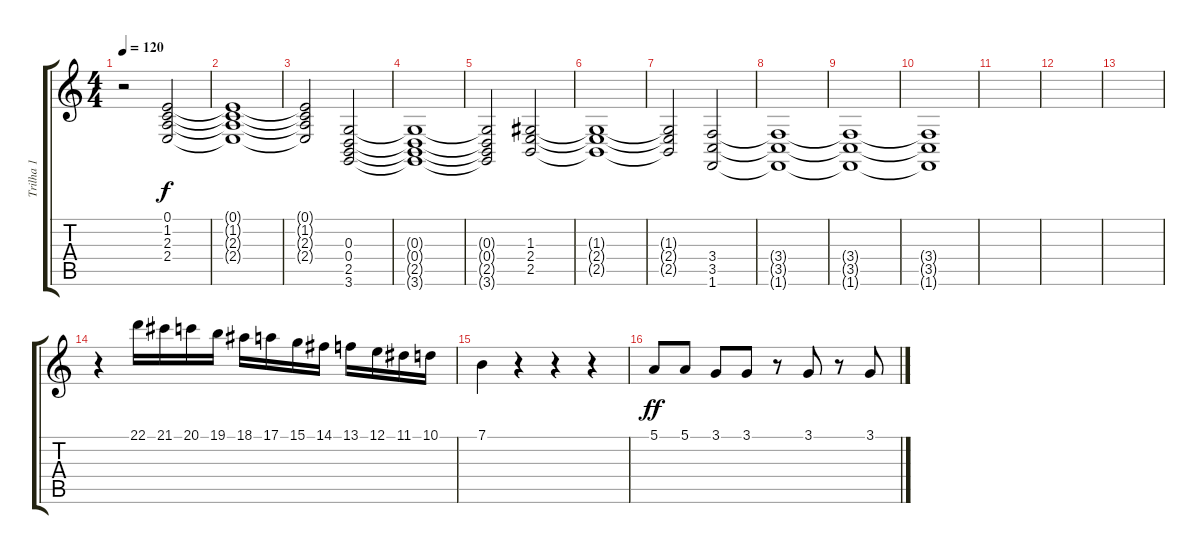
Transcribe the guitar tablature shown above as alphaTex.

\track ("Trilha 1" "Trilha 1") {instrument tremolostrings}
\staff {score tabs}
\tuning (E4 B3 G3 D3 A2 E2) {hide}
\ts (4 4)
\tempo 120
\clef g2
\ks c
r.2{dy f volume 0 instrument tremolostrings} (0.1 1.2 2.3 2.4).2{volume 13} |
(0.1{t} 1.2{t} 2.3{t} 2.4{t}).1 |
(0.1{t} 1.2{t} 2.3{t} 2.4{t}).2{volume 0} (0.3 0.4 2.5 3.6).2{volume 13} |
(0.3{t} 0.4{t} 2.5{t} 3.6{t}).1 |
(0.3{t} 0.4{t} 2.5{t} 3.6{t}).2{volume 0} (1.3 2.4 2.5).2{volume 13} |
(1.3{t} 2.4{t} 2.5{t}).1 |
(1.3{t} 2.4{t} 2.5{t}).2{volume 0} (3.4 3.5 1.6).2{volume 13} |
(3.4{t} 3.5{t} 1.6{t}).1 |
(3.4{t} 3.5{t} 1.6{t}).1{volume 0} |
(3.4{t} 3.5{t} 1.6{t}).1 |
|
|
|
r.4 22.1.16{volume 16 instrument stringensemble1} 21.1.16 20.1.16 19.1.16 18.1.16 17.1.16 15.1.16 14.1.16 13.1.16 12.1.16 11.1.16 10.1.16 |
7.1.4 r.4 r.4 r.4 |
5.1.8{dy ff} 5.1.8 3.1.8 3.1.8 r.8 3.1.8 r.8 3.1.8
